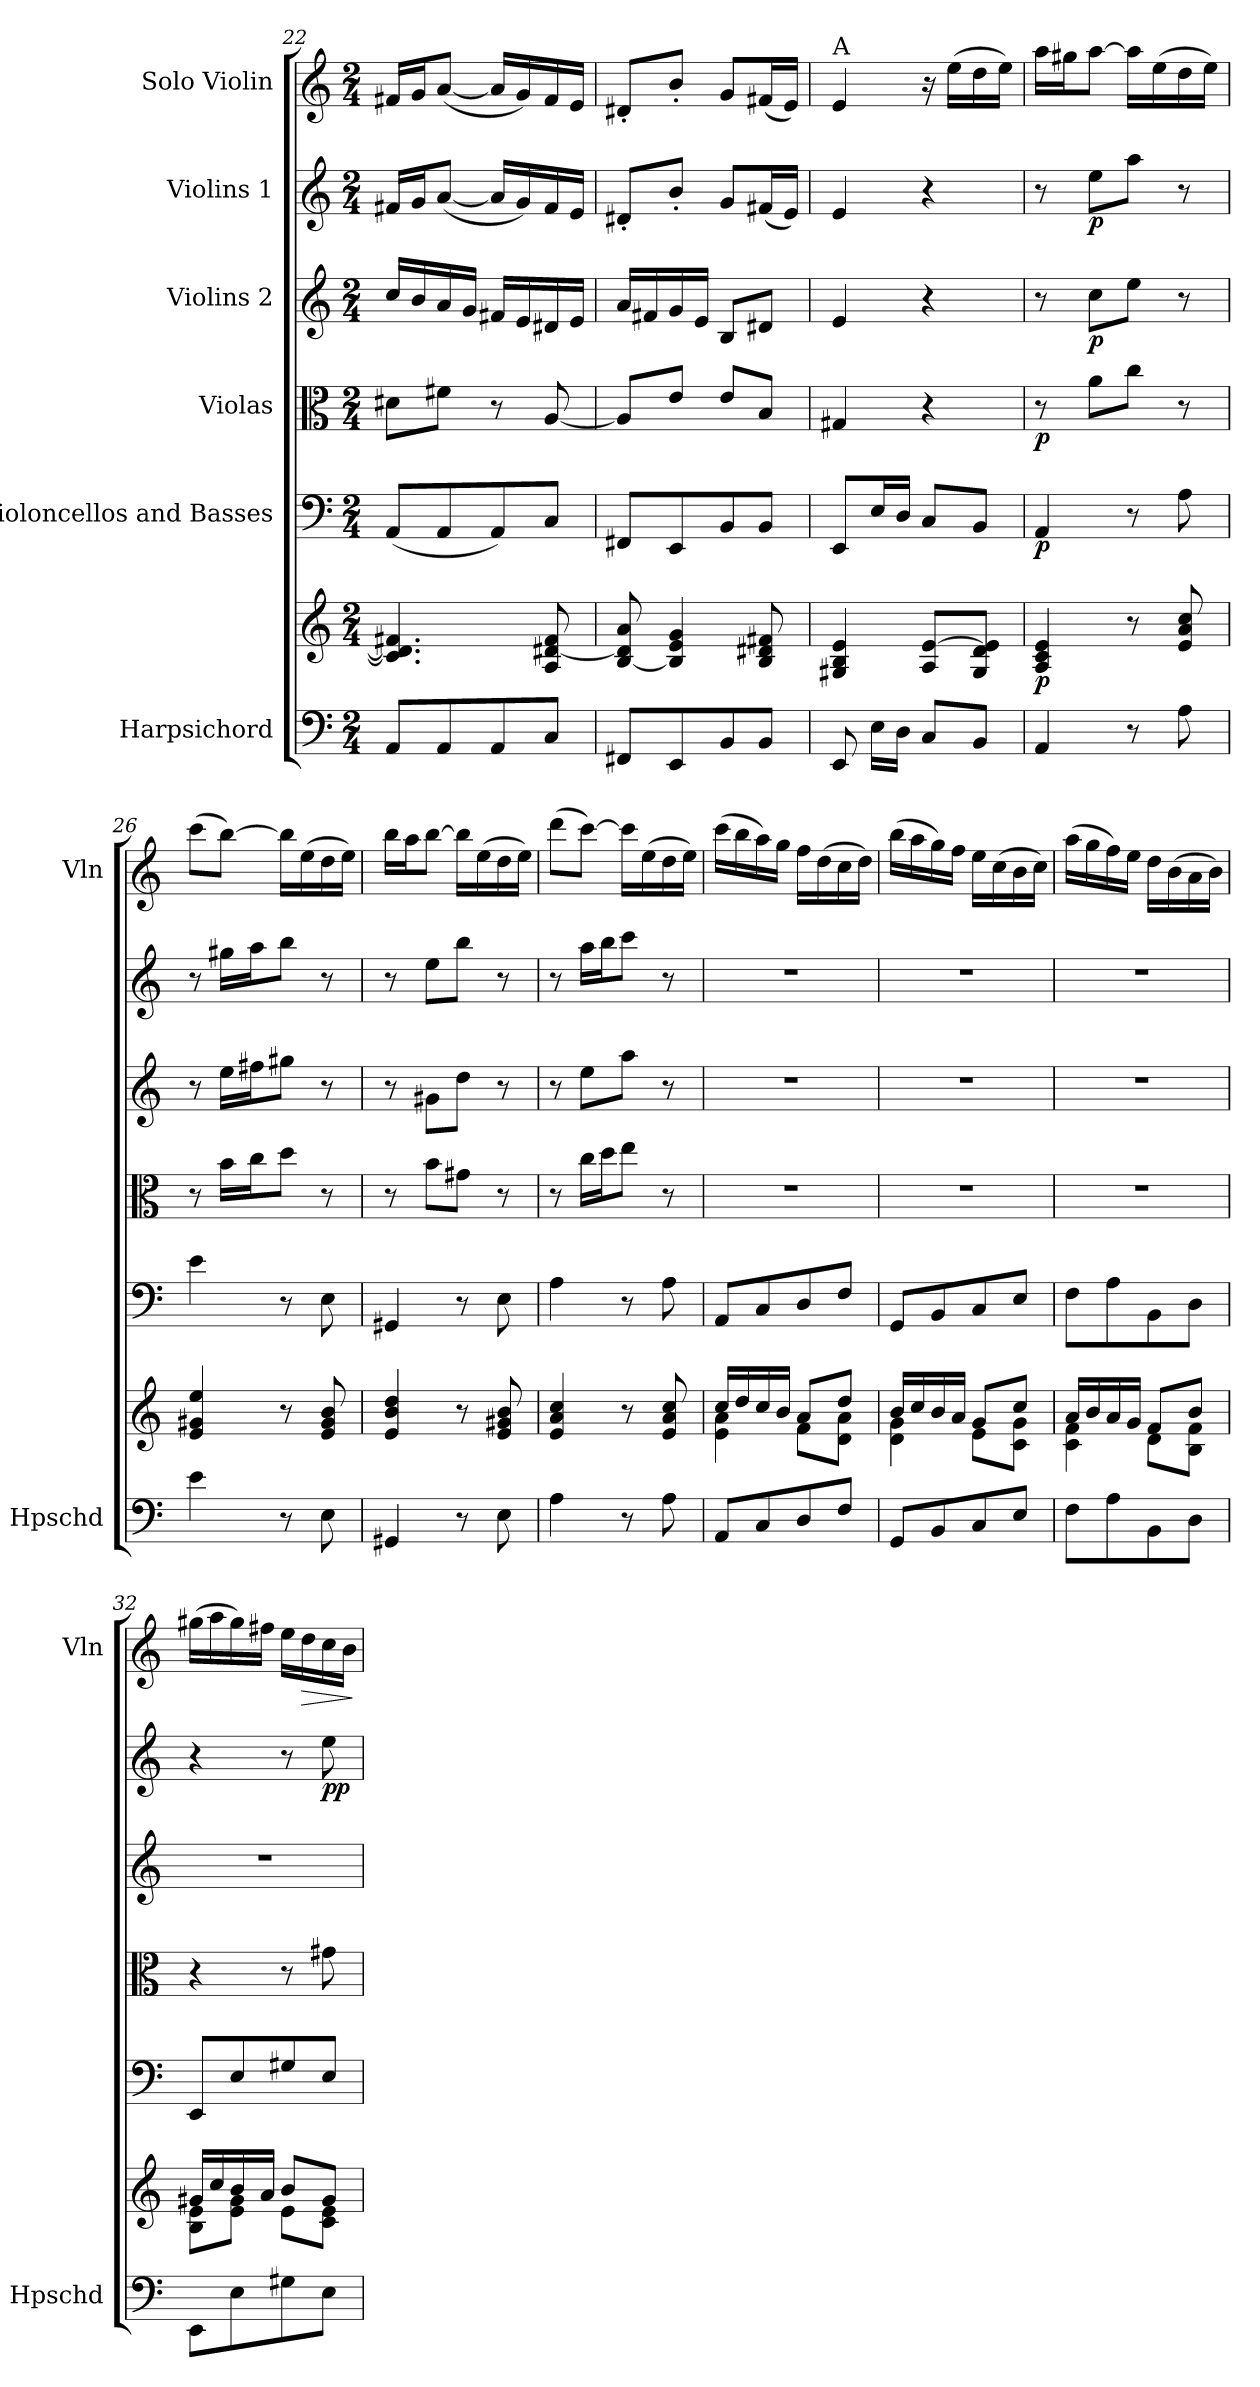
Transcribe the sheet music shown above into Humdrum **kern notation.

**kern	**kern	**dynam	**kern	**dynam	**kern	**dynam	**kern	**dynam	**kern	**dynam	**kern	**dynam
*part6	*part6	*part6	*part5	*part5	*part4	*part4	*part3	*part3	*part2	*part2	*part1	*part1
*staff7	*staff6	*staff6/7	*staff5	*staff5	*staff4	*staff4	*staff3	*staff3	*staff2	*staff2	*staff1	*staff1
*I"Harpsichord	*	*	*I"Violoncellos  and Basses	*	*I"Violas	*	*I"Violins 2	*	*I"Violins 1	*	*I"Solo Violin	*
*I'Hpschd	*	*	*	*	*	*	*	*	*	*	*I'Vln	*
*clefF4	*clefG2	*	*clefF4	*	*clefC3	*	*clefG2	*	*clefG2	*	*clefG2	*
*k[]	*k[]	*	*k[]	*	*k[]	*	*k[]	*	*k[]	*	*k[]	*
*C:	*C:	*	*C:	*	*C:	*	*C:	*	*C:	*	*C:	*
*M2/4	*M2/4	*	*M2/4	*	*M2/4	*	*M2/4	*	*M2/4	*	*M2/4	*
=22	=22	=22	=22	=22	=22	=22	=22	=22	=22	=22	=22	=22
8AA/L	4.c/] 4.d#/] 4.f#X/	.	(8AA/L	.	8d#X\L	.	16cc/LL	.	16f#X/LL	.	16f#X/LL	.
.	.	.	.	.	.	.	16b/	.	16g/J	.	16g/J	.
8AA/	.	.	8AA/	.	8f#X\J	.	16a/	.	([8a/J	.	([8a/J	.
.	.	.	.	.	.	.	16g/JJ	.	.	.	.	.
8AA/	.	.	8AA/)	.	8r	.	16f#X/LL	.	16a/LL]	.	16a/LL]	.
.	.	.	.	.	.	.	16e/	.	16g/)	.	16g/)	.
8C/J	8A/ [8d#X/ 8f#/	.	8C/J	.	[8A/	.	16d#X/	.	16f#/	.	16f#/	.
.	.	.	.	.	.	.	16e/JJ	.	16e/JJ	.	16e/JJ	.
=23	=23	=23	=23	=23	=23	=23	=23	=23	=23	=23	=23	=23
8FF#X/L	[8B/ 8d#/] 8a/	.	8FF#X/L	.	8A/L]	.	16a/LL	.	8d#X'/L	.	8d#X'/L	.
.	.	.	.	.	.	.	16f#X/	.	.	.	.	.
8EE/	4B/] 4e/ 4g/	.	8EE/	.	8e/J	.	16g/	.	8b'/J	.	8b'/J	.
.	.	.	.	.	.	.	16e/JJ	.	.	.	.	.
8BB/	.	.	8BB/	.	8e/L	.	8B/L	.	8g/L	.	8g/L	.
8BB/J	8B/ 8d#X/ 8f#X/	.	8BB/J	.	8B/J	.	8d#X/J	.	(16f#X/L	.	(16f#X/L	.
.	.	.	.	.	.	.	.	.	16e/JJ)	.	16e/JJ)	.
=24	=24	=24	=24	=24	=24	=24	=24	=24	=24	=24	=24	=24
!	!	!	!	!	!	!	!	!	!	!	!LO:TX:a:t=A	!
8EE/	4G#X/ 4B/ 4e/	.	8EE/L	.	4G#X/	.	4e/	.	4e/	.	4e/	.
16E\LL	.	.	16E/L	.	.	.	.	.	.	.	.	.
16D\JJ	.	.	16D/JJ	.	.	.	.	.	.	.	.	.
8C/L	8A/ [8e/L	.	8C/L	.	4r	.	4r	.	4r	.	16r	.
.	.	.	.	.	.	.	.	.	.	.	(16ee\LL	.
8BB/J	8G#/ 8d/ 8e/]J	.	8BB/J	.	.	.	.	.	.	.	16dd\	.
.	.	.	.	.	.	.	.	.	.	.	16ee\JJ)	.
!!LO:PB:g=z
=25	=25	=25	=25	=25	=25	=25	=25	=25	=25	=25	=25	=25
!	!	!LO:DY:b	!	!LO:DY:b	!	!LO:DY:b	!	!	!	!	!	!
4AA/	4A/ 4c/ 4e/	p	4AA/	p	8r	p	8r	.	8r	.	16aa\LL	.
.	.	.	.	.	.	.	.	.	.	.	16gg#X\J	.
!	!	!	!	!	!	!	!	!LO:DY:b	!	!LO:DY:b	!	!
.	.	.	.	.	8a\L	.	8cc\L	p	8ee\L	p	[8aa\J	.
8r	8r	.	8r	.	8cc\J	.	8ee\J	.	8aa\J	.	16aa\LL]	.
.	.	.	.	.	.	.	.	.	.	.	(16ee\	.
8A\	8e/ 8a/ 8cc/	.	8A\	.	8r	.	8r	.	8r	.	16dd\	.
.	.	.	.	.	.	.	.	.	.	.	16ee\JJ)	.
=26	=26	=26	=26	=26	=26	=26	=26	=26	=26	=26	=26	=26
4e\	4e/ 4g#X/ 4ee/	.	4e\	.	8r	.	8r	.	8r	.	(8ccc\L	.
.	.	.	.	.	16b\LL	.	16ee\LL	.	16gg#X\LL	.	[8bb\J)	.
.	.	.	.	.	16cc\J	.	16ff#X\J	.	16aa\J	.	.	.
8r	8r	.	8r	.	8dd\J	.	8gg#X\J	.	8bb\J	.	16bb\LL]	.
.	.	.	.	.	.	.	.	.	.	.	(16ee\	.
8E\	8e/ 8g#/ 8b/	.	8E\	.	8r	.	8r	.	8r	.	16dd\	.
.	.	.	.	.	.	.	.	.	.	.	16ee\JJ)	.
=27	=27	=27	=27	=27	=27	=27	=27	=27	=27	=27	=27	=27
4GG#X/	4e/ 4b/ 4dd/	.	4GG#X/	.	8r	.	8r	.	8r	.	16bb\LL	.
.	.	.	.	.	.	.	.	.	.	.	16aa\J	.
.	.	.	.	.	8b\L	.	8g#X\L	.	8ee\L	.	[8bb\J	.
8r	8r	.	8r	.	8g#X\J	.	8dd\J	.	8bb\J	.	16bb\LL]	.
.	.	.	.	.	.	.	.	.	.	.	(16ee\	.
8E\	8e/ 8g#X/ 8b/	.	8E\	.	8r	.	8r	.	8r	.	16dd\	.
.	.	.	.	.	.	.	.	.	.	.	16ee\JJ)	.
=28	=28	=28	=28	=28	=28	=28	=28	=28	=28	=28	=28	=28
4A\	4e/ 4a/ 4cc/	.	4A\	.	8r	.	8r	.	8r	.	(8ddd\L	.
.	.	.	.	.	16cc\LL	.	8ee\L	.	16aa\LL	.	[8ccc\J)	.
.	.	.	.	.	16dd\J	.	.	.	16bb\J	.	.	.
8r	8r	.	8r	.	8ee\J	.	8aa\J	.	8ccc\J	.	16ccc\LL]	.
.	.	.	.	.	.	.	.	.	.	.	(16ee\	.
8A\	8e/ 8a/ 8cc/	.	8A\	.	8r	.	8r	.	8r	.	16dd\	.
.	.	.	.	.	.	.	.	.	.	.	16ee\JJ)	.
=29	=29	=29	=29	=29	=29	=29	=29	=29	=29	=29	=29	=29
*	*^	*	*	*	*	*	*	*	*	*	*	*
8AA/L	16cc/LL	4e\ 4a\	.	8AA/L	.	2r	.	2r	.	2r	.	(16ccc\LL	.
.	16dd/	.	.	.	.	.	.	.	.	.	.	16bb\	.
8C/	16cc/	.	.	8C/	.	.	.	.	.	.	.	16aa\)	.
.	16b/JJ	.	.	.	.	.	.	.	.	.	.	16gg\JJ	.
8D/	8a/L	8f\L	.	8D/	.	.	.	.	.	.	.	16ff\LL	.
.	.	.	.	.	.	.	.	.	.	.	.	(16dd\	.
8F/J	8dd/J	8d\ 8a\J	.	8F/J	.	.	.	.	.	.	.	16cc\	.
.	.	.	.	.	.	.	.	.	.	.	.	16dd\JJ)	.
=30	=30	=30	=30	=30	=30	=30	=30	=30	=30	=30	=30	=30	=30
8GG/L	16b/LL	4d\ 4g\	.	8GG/L	.	2r	.	2r	.	2r	.	(16bb\LL	.
.	16cc/	.	.	.	.	.	.	.	.	.	.	16aa\	.
8BB/	16b/	.	.	8BB/	.	.	.	.	.	.	.	16gg\)	.
.	16a/JJ	.	.	.	.	.	.	.	.	.	.	16ff\JJ	.
8C/	8g/L	8e\L	.	8C/	.	.	.	.	.	.	.	16ee\LL	.
.	.	.	.	.	.	.	.	.	.	.	.	(16cc\	.
8E/J	8cc/J	8c\ 8g\J	.	8E/J	.	.	.	.	.	.	.	16b\	.
.	.	.	.	.	.	.	.	.	.	.	.	16cc\JJ)	.
!!LO:LB:g=z
=31	=31	=31	=31	=31	=31	=31	=31	=31	=31	=31	=31	=31	=31
8F\L	16a/LL	4c\ 4f\	.	8F\L	.	2r	.	2r	.	2r	.	(16aa\LL	.
.	16b/	.	.	.	.	.	.	.	.	.	.	16gg\	.
8A\	16a/	.	.	8A\	.	.	.	.	.	.	.	16ff\)	.
.	16g/JJ	.	.	.	.	.	.	.	.	.	.	16ee\JJ	.
8BB\	8f/L	8d\L	.	8BB\	.	.	.	.	.	.	.	16dd\LL	.
.	.	.	.	.	.	.	.	.	.	.	.	(16b\	.
8D\J	8b/J	8B\ 8f\J	.	8D\J	.	.	.	.	.	.	.	16a\	.
.	.	.	.	.	.	.	.	.	.	.	.	16b\JJ)	.
=32	=32	=32	=32	=32	=32	=32	=32	=32	=32	=32	=32	=32	=32
8EE\L	16g#X/LL	8B\ 8e\L	.	8EE/L	.	4r	.	2r	.	4r	.	(16gg#X\LL	.
.	16cc/	.	.	.	.	.	.	.	.	.	.	16aa\	.
8E\	16b/	8e\ 8g#\J	.	8E/	.	.	.	.	.	.	.	16gg#\)	.
.	16a/JJ	.	.	.	.	.	.	.	.	.	.	16ff#X\JJ	.
8G#X\	8b/L	8e\L	.	8G#X/	.	8r	.	.	.	8r	.	16ee\LL	.
!	!	!	!	!	!	!	!	!	!	!	!	!	!LO:HP:b
.	.	.	.	.	.	.	.	.	.	.	.	16dd\	>
!	!	!	!	!	!	!	!	!	!	!	!LO:DY:b	!	!
8E\J	8g#/J	8c\ 8e\J	.	8E/J	.	8g#X\	.	.	.	8ee\	pp	16cc\	.
.	.	.	.	.	.	.	.	.	.	.	.	16b\JJ	.
*	*v	*v	*	*	*	*	*	*	*	*	*	*	*
.	.	.	.	.	.	.	.	.	.	.	.	]
=	=	=	=	=	=	=	=	=	=	=	=	=
*-	*-	*-	*-	*-	*-	*-	*-	*-	*-	*-	*-	*-
